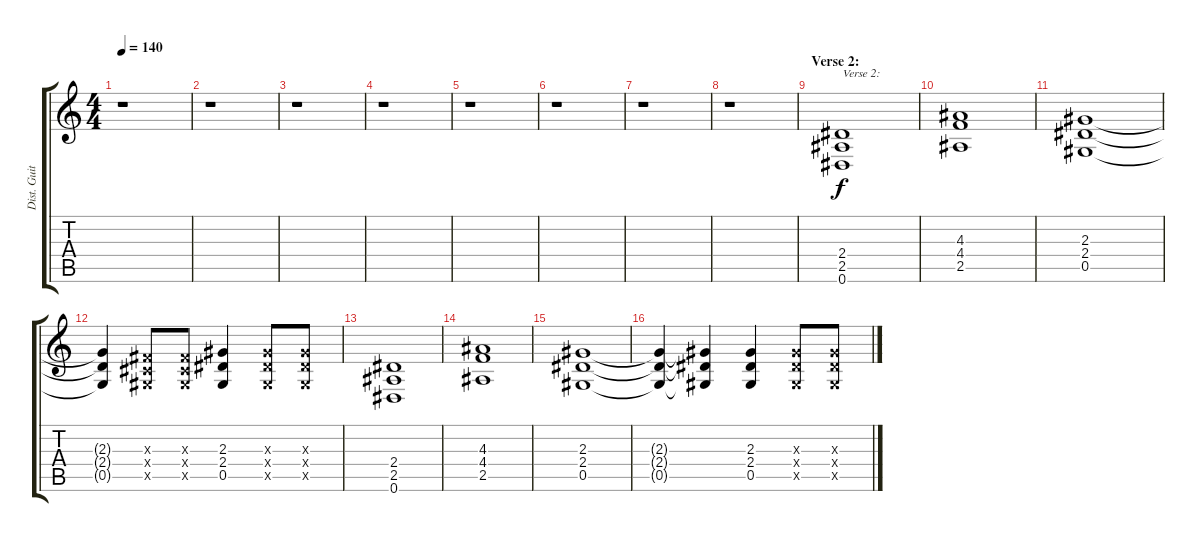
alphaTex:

\track ("Dist. Guitar 2" "Dist. Guit") {instrument distortionguitar}
\staff {score tabs}
\tuning (Eb4 Bb3 Gb3 Db3 Ab2 Eb2) {hide}
\ts (4 4)
\tempo 140
\clef g2
\ks c
r.1{dy f} |
r.1 |
r.1 |
r.1 |
r.1 |
r.1 |
r.1 |
r.1 |
\section ("" "Verse 2:")
(2.4 2.5 0.6).1{txt "Verse 2:"} |
(4.3 4.4 2.5).1 |
(2.3 2.4 0.5).1 |
(2.3{t} 2.4{t} 0.5{t}).4 (0.3{x} 0.4{x} 0.5{x}).8 (0.3{x} 0.4{x} 0.5{x}).8 (2.3 2.4 0.5).4 (2.3{x} 2.4{x} 0.5{x}).8 (2.3{x} 2.4{x} 0.5{x}).8 |
(2.4 2.5 0.6).1 |
(4.3 4.4 2.5).1 |
(2.3 2.4 0.5).1 |
(2.3{t} 2.4{t} 0.5{t}).4 (2.3{t} 2.4{t} 0.5{t}).4 (2.3 2.4 0.5).4 (2.3{x} 2.4{x} 0.5{x}).8 (2.3{x} 2.4{x} 0.5{x}).8
